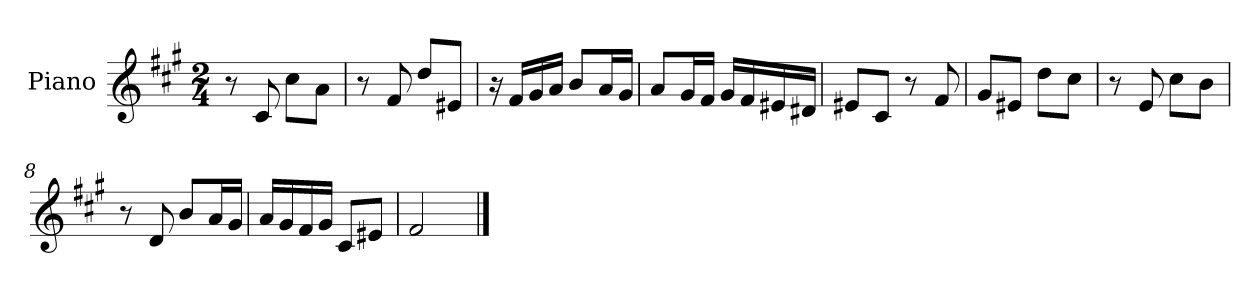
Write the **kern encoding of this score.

**kern
*part1
*staff1
*I"Piano
*I'Pno.
*clefG2
*k[f#c#g#]
*M2/4
=1
8r
8c#/
8cc#\L
8a\J
=2
8r
8f#/
8dd/L
8e#X/J
=3
16r
16f#/LL
16g#/
16a/JJ
8b/L
16a/L
16g#/JJ
=4
8a/L
16g#/L
16f#/JJ
16g#/LL
16f#/
16e#X/
16d#X/JJ
=5
8e#X/L
8c#/J
8r
8f#/
=6
8g#/L
8e#X/J
8dd\L
8cc#\J
=7
8r
8e/
8cc#\L
8b\J
=8
8r
8d/
8b/L
16a/L
16g#/JJ
!!LO:LB:g=z
=9
16a/LL
16g#/
16f#/
16g#/JJ
8c#/L
8e#X/J
=10
2f#/
==
*-
